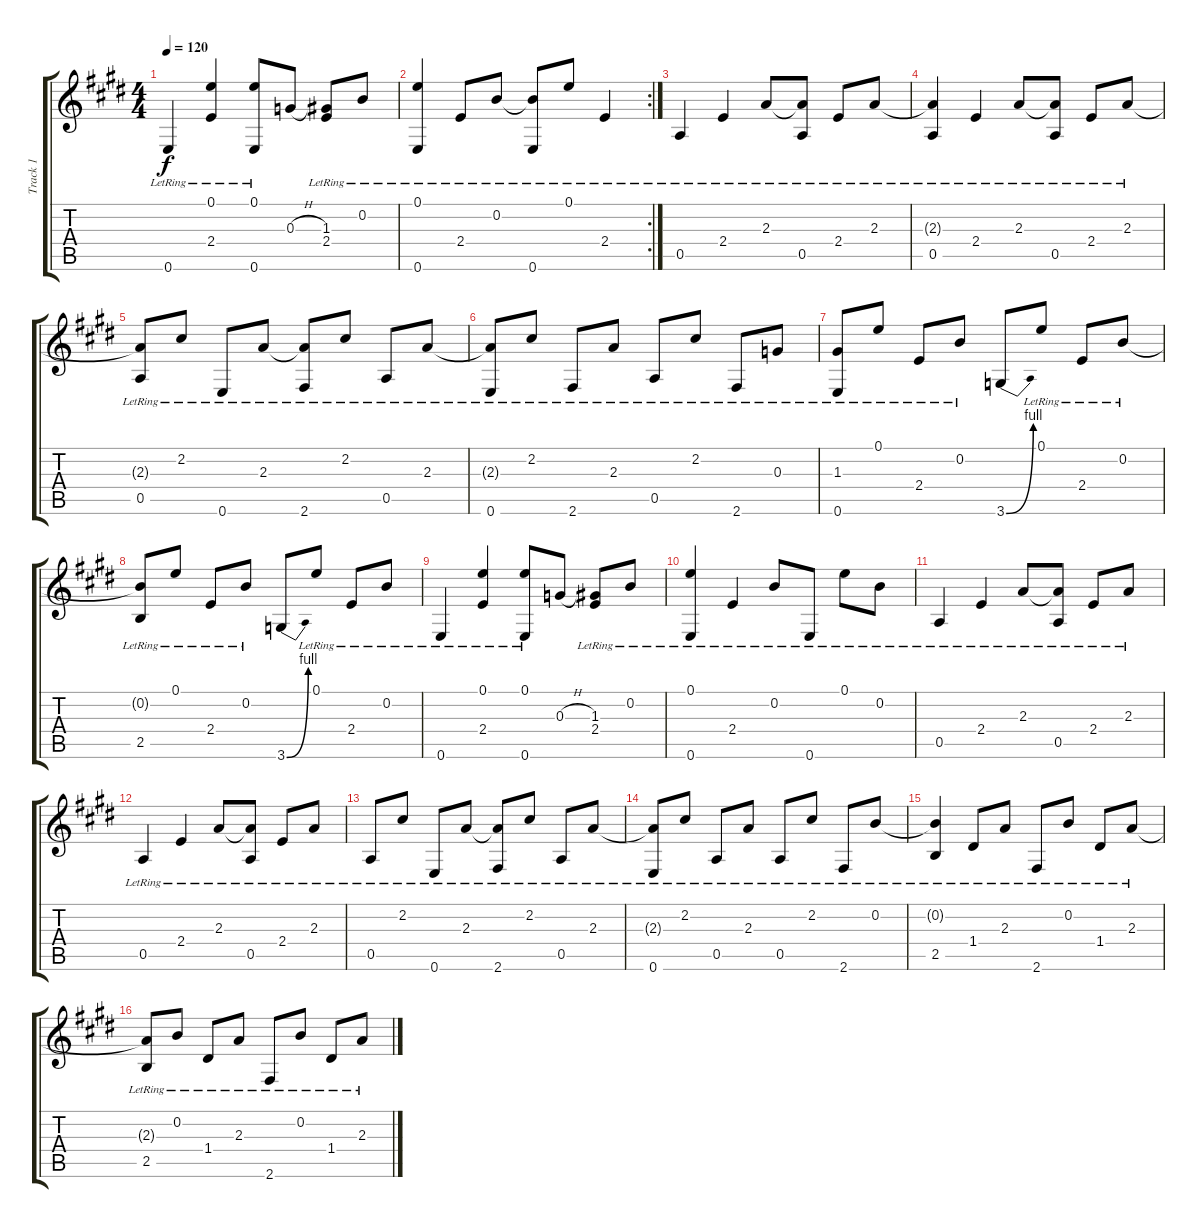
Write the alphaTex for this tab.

\track ("Track 1" "Track 1") {instrument acousticguitarsteel}
\staff {score tabs}
\tuning (E4 B3 G3 D3 A2 E2) {hide}
\ts (4 4)
\tempo 120
\clef g2
\ks e
0.6{lr}.4{dy f} (0.1{lr} 2.4{lr}).4 (0.1{lr} 0.6{lr}).8 0.3{h}.8 (1.3{lr} 2.4{lr}).8 0.2{lr}.8 |
\rc 2
(0.1{lr} 0.6{lr}).4 2.4{lr}.8 0.2{lr}.8 (0.2{t} 0.6{lr}).8 0.1{lr}.8 2.4{lr}.4 |
0.5{lr}.4 2.4{lr}.4 2.3{lr}.8 (2.3{t} 0.5{lr}).8 2.4{lr}.8 2.3{lr}.8 |
(2.3{t} 0.5{lr}).4 2.4{lr}.4 2.3{lr}.8 (2.3{t} 0.5{lr}).8 2.4{lr}.8 2.3{lr}.8 |
(2.3{t} 0.5{lr}).8 2.2{lr}.8 0.6{lr}.8 2.3{lr}.8 (2.3{t} 2.6{lr}).8 2.2{lr}.8 0.5{lr}.8 2.3{lr}.8 |
(2.3{t} 0.6{lr}).8 2.2{lr}.8 2.6{lr}.8 2.3{lr}.8 0.5{lr}.8 2.2{lr}.8 2.6{lr}.8 0.3{lr}.8 |
(1.3{lr} 0.6{lr}).8 0.1{lr}.8 2.4{lr}.8 0.2{lr}.8 3.6{be (bend 0 0 60 4)}.8 0.1{lr}.8 2.4{lr}.8 0.2{lr}.8 |
(0.2{t} 2.5{lr}).8 0.1{lr}.8 2.4{lr}.8 0.2{lr}.8 3.6{be (bend 0 0 60 4)}.8 0.1{lr}.8 2.4{lr}.8 0.2{lr}.8 |
0.6{lr}.4 (0.1{lr} 2.4{lr}).4 (0.1{lr} 0.6{lr}).8 0.3{h}.8 (1.3{lr} 2.4{lr}).8 0.2{lr}.8 |
(0.1{lr} 0.6{lr}).4 2.4{lr}.4 0.2{lr}.8 0.6{lr}.8 0.1{lr}.8 0.2{lr}.8 |
0.5{lr}.4 2.4{lr}.4 2.3{lr}.8 (2.3{t} 0.5{lr}).8 2.4{lr}.8 2.3{lr}.8 |
0.5{lr}.4 2.4{lr}.4 2.3{lr}.8 (2.3{t} 0.5{lr}).8 2.4{lr}.8 2.3{lr}.8 |
0.5{lr}.8 2.2{lr}.8 0.6{lr}.8 2.3{lr}.8 (2.3{t} 2.6{lr}).8 2.2{lr}.8 0.5{lr}.8 2.3{lr}.8 |
(2.3{t} 0.6{lr}).8 2.2{lr}.8 0.5{lr}.8 2.3{lr}.8 0.5{lr}.8 2.2{lr}.8 2.6{lr}.8 0.2{lr}.8 |
(0.2{t} 2.5{lr}).4 1.4{lr}.8 2.3{lr}.8 2.6{lr}.8 0.2{lr}.8 1.4{lr}.8 2.3{lr}.8 |
(2.3{t} 2.5{lr}).8 0.2{lr}.8 1.4{lr}.8 2.3{lr}.8 2.6{lr}.8 0.2{lr}.8 1.4{lr}.8 2.3{lr}.8
